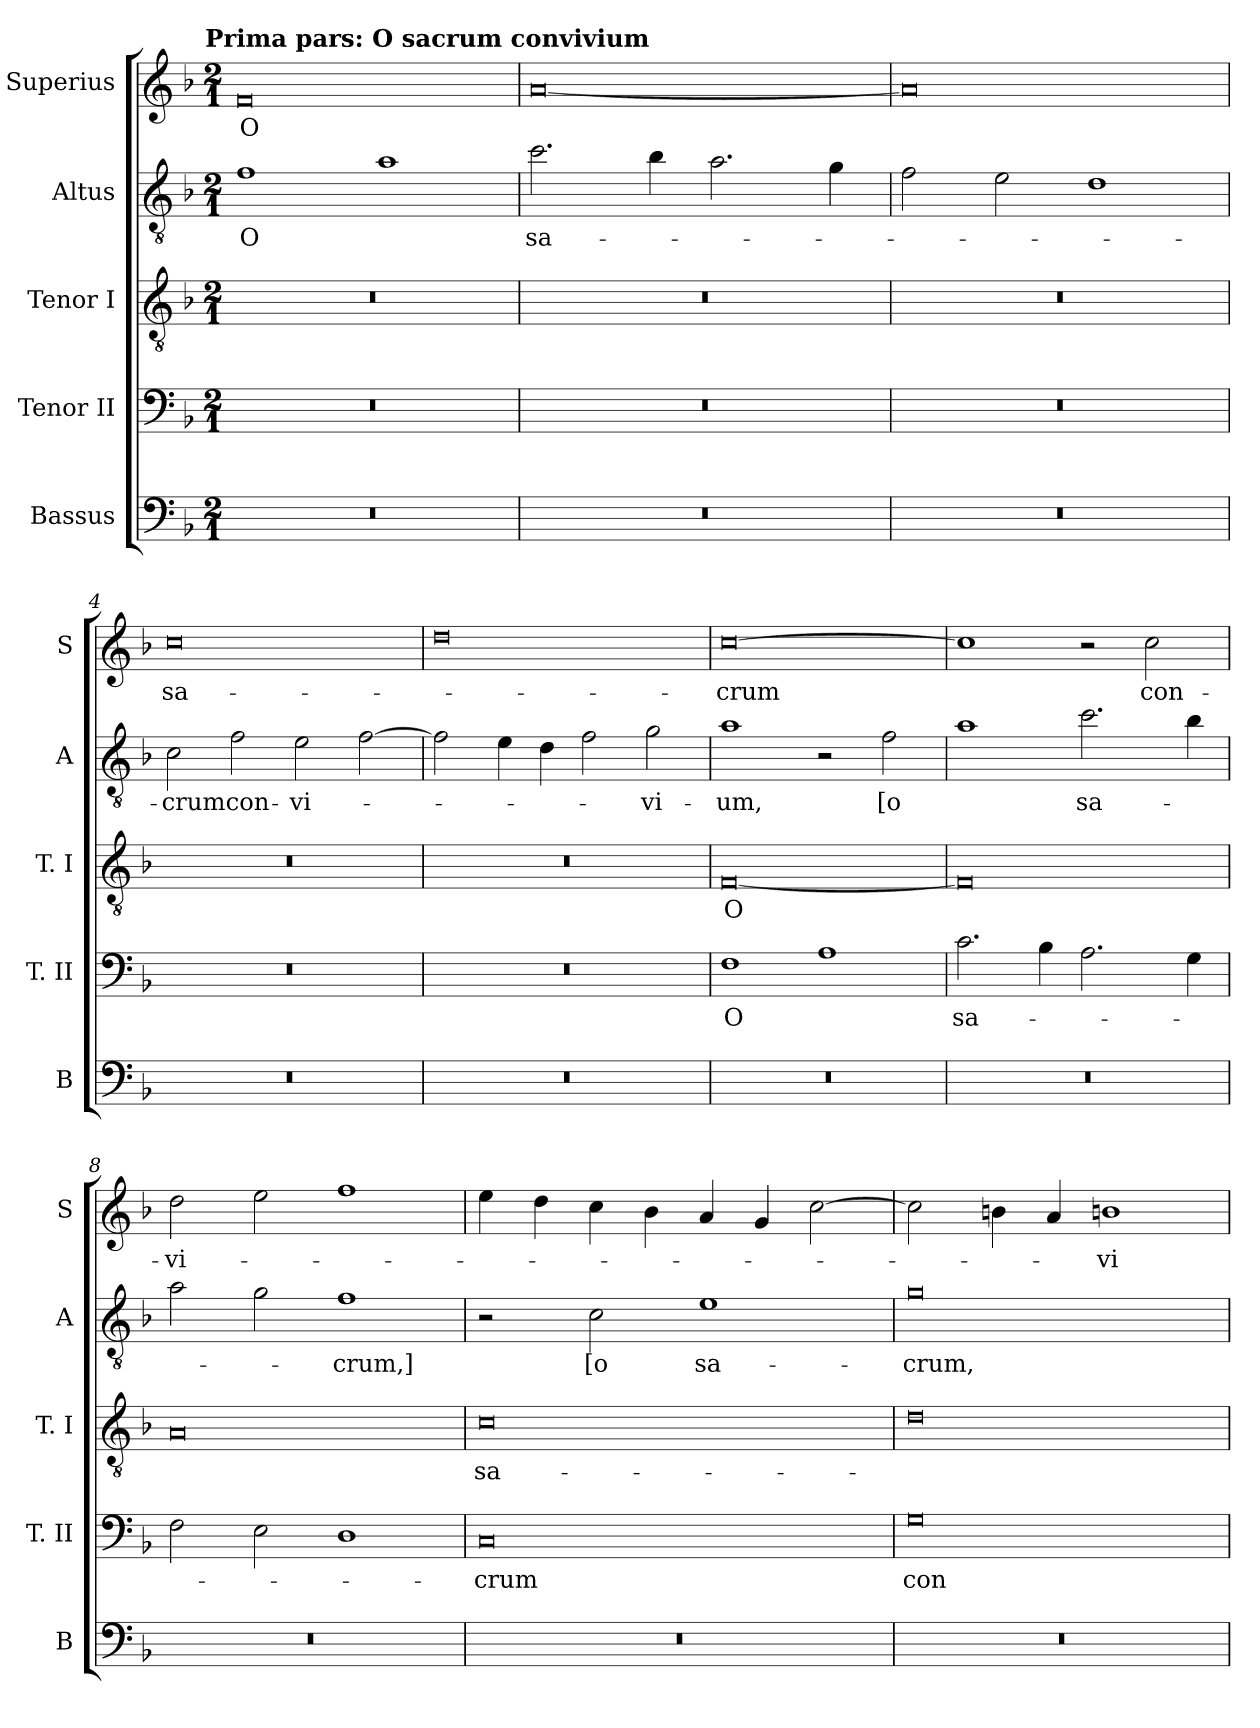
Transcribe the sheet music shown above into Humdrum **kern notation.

**kern	**kern	**text	**kern	**text	**kern	**text	**kern	**text
*part5	*part4	*part4	*part3	*part3	*part2	*part2	*part1	*part1
*staff5	*staff4	*staff4	*staff3	*staff3	*staff2	*staff2	*staff1	*staff1
*I"Bassus	*I"Tenor II	*	*I"Tenor I	*	*I"Altus	*	*I"Superius	*
*I'B	*I'T. II	*	*I'T. I	*	*I'A	*	*I'S	*
*clefF4	*clefF4	*	*clefGv2	*	*clefGv2	*	*clefG2	*
*k[b-]	*k[b-]	*	*k[b-]	*	*k[b-]	*	*k[b-]	*
*F:	*F:	*	*F:	*	*F:	*	*F:	*
!!LO:TX:omd:t=Prima pars&colon; O sacrum convivium
*M2/1	*M2/1	*	*M2/1	*	*M2/1	*	*M2/1	*
=1	=1	=1	=1	=1	=1	=1	=1	=1
0r	0r	.	0r	.	1f	O	0f	O
.	.	.	.	.	1a	.	.	.
=2	=2	=2	=2	=2	=2	=2	=2	=2
0r	0r	.	0r	.	2.cc	sa-	[0a	.
.	.	.	.	.	4b-	.	.	.
.	.	.	.	.	2.a	.	.	.
.	.	.	.	.	4g	.	.	.
=3	=3	=3	=3	=3	=3	=3	=3	=3
0r	0r	.	0r	.	2f	.	0a]	.
.	.	.	.	.	2e	.	.	.
.	.	.	.	.	1d	.	.	.
=4	=4	=4	=4	=4	=4	=4	=4	=4
0r	0r	.	0r	.	2c	-crum	0cc	sa-
.	.	.	.	.	2f	con-	.	.
.	.	.	.	.	2e	-vi-	.	.
.	.	.	.	.	[2f	.	.	.
=5	=5	=5	=5	=5	=5	=5	=5	=5
0r	0r	.	0r	.	2f]	.	0dd	.
.	.	.	.	.	4e	.	.	.
.	.	.	.	.	4d	.	.	.
.	.	.	.	.	2f	.	.	.
.	.	.	.	.	2g	-vi-	.	.
=6	=6	=6	=6	=6	=6	=6	=6	=6
0r	1F	O	[0F	O	1a	-um,	[0cc	-crum
.	1A	.	.	.	2r	.	.	.
.	.	.	.	.	2f	[o	.	.
=7	=7	=7	=7	=7	=7	=7	=7	=7
0r	2.c	sa-	0F]	.	1a	.	1cc]	.
.	4B-	.	.	.	.	.	.	.
.	2.A	.	.	.	2.cc	sa-	2r	.
.	.	.	.	.	.	.	2cc	con-
.	4G	.	.	.	4b-	.	.	.
=8	=8	=8	=8	=8	=8	=8	=8	=8
0r	2F	.	0A	.	2a	.	2dd	-vi-
.	2E	.	.	.	2g	.	2ee	.
.	1D	.	.	.	1f	-crum,]	1ff	.
=9	=9	=9	=9	=9	=9	=9	=9	=9
0r	0C	-crum	0c	sa-	2r	.	4ee	.
.	.	.	.	.	.	.	4dd	.
.	.	.	.	.	2c	[o	4cc	.
.	.	.	.	.	.	.	4b-	.
.	.	.	.	.	1e	sa-	4a	.
.	.	.	.	.	.	.	4g	.
.	.	.	.	.	.	.	[2cc	.
=10	=10	=10	=10	=10	=10	=10	=10	=10
0r	0G	con-	0d	.	0g	-crum,	2cc]	.
.	.	.	.	.	.	.	4bn	.
.	.	.	.	.	.	.	4a	.
.	.	.	.	.	.	.	1bn	-vi-
=	=	=	=	=	=	=	=	=
*-	*-	*-	*-	*-	*-	*-	*-	*-
